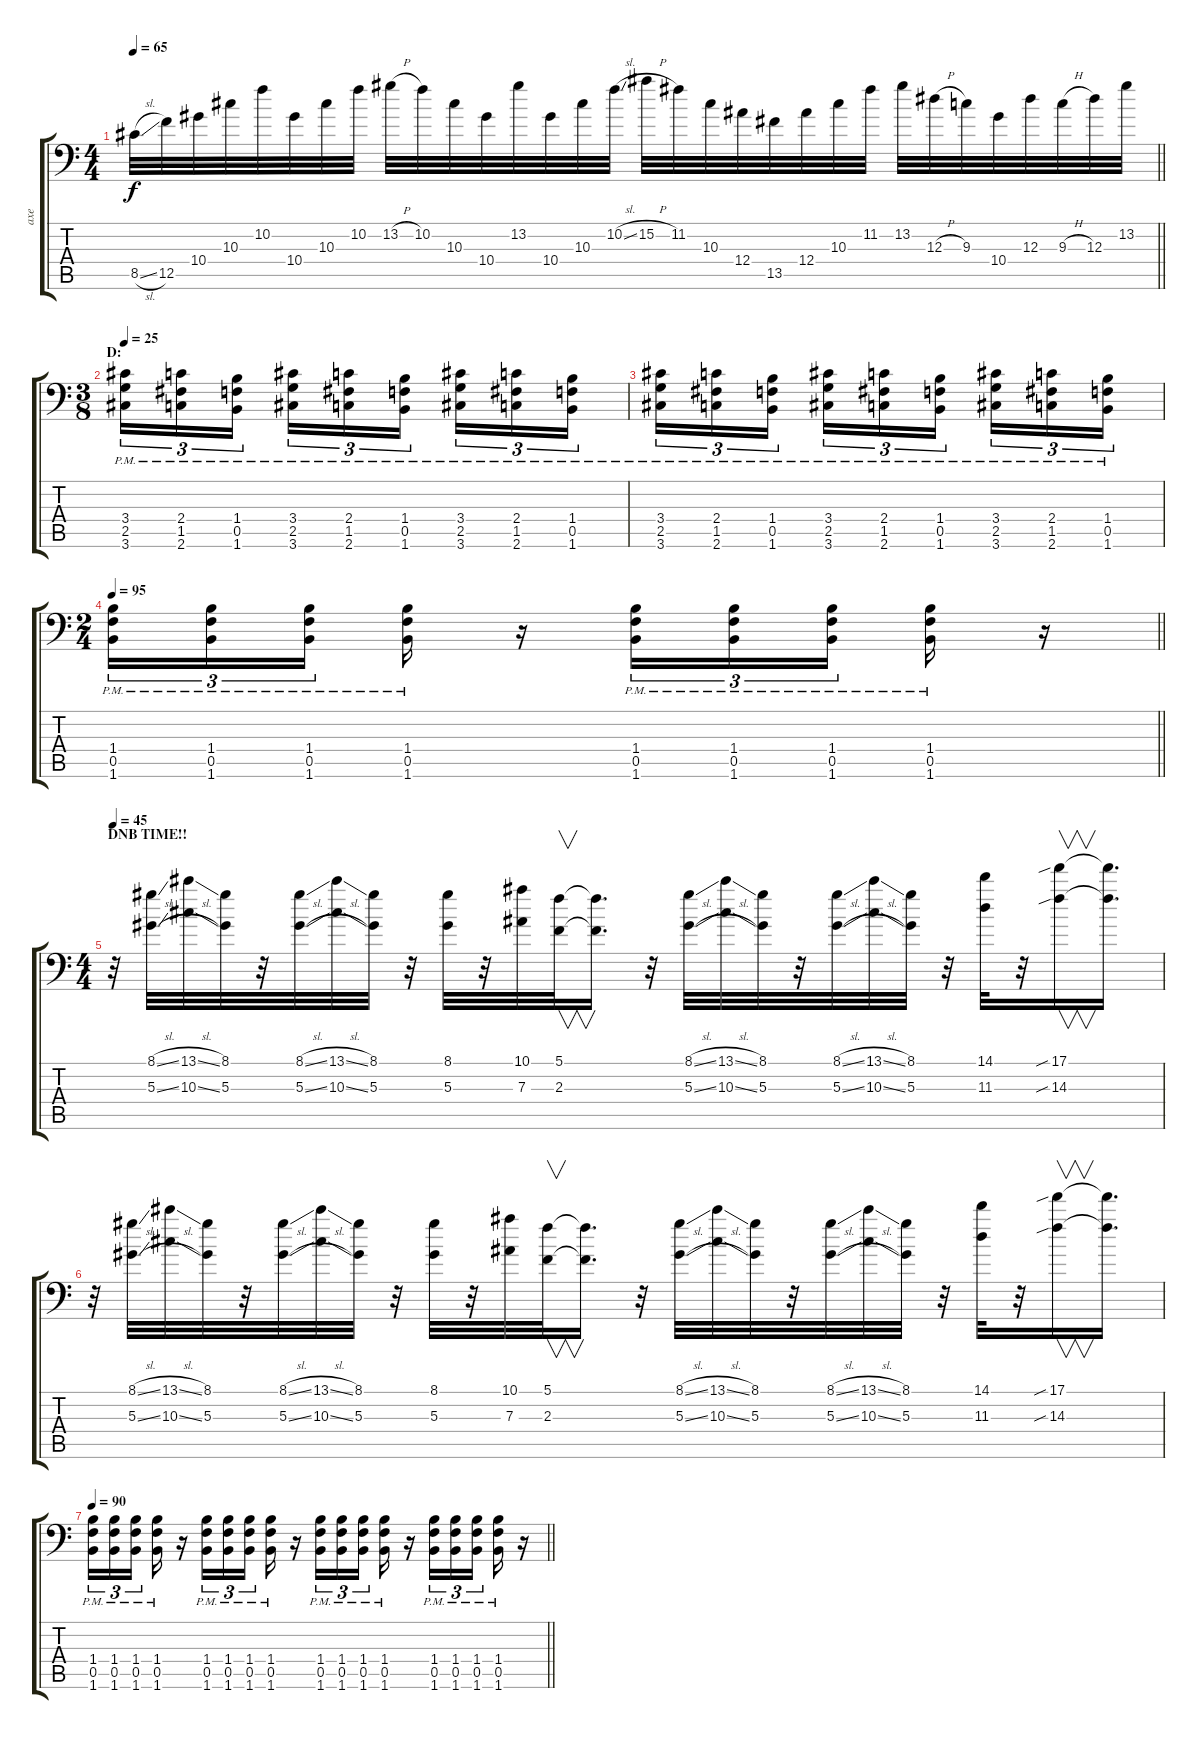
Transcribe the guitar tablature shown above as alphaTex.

\track ("axe" "axe") {instrument distortionguitar}
\staff {score tabs}
\tuning (C4 G3 Eb3 Bb2 F2 Bb1) {hide}
\ts (4 4)
\tempo 65
\clef f4
\barLineRight lightlight
\ks c
8.5{sl}.32{dy f volume 10 instrument electricguitarclean} 12.5.32 10.4.32 10.3.32 10.2.32 10.4.32 10.3.32 10.2.32 13.2{h}.32 10.2.32 10.3.32 10.4.32 13.2.32 10.4.32 10.3.32 10.2{sl}.32 15.2{h}.32 11.2.32 10.3.32 12.4.32 13.5.32 12.4.32 10.3.32 11.2.32 13.2.32 12.3{h}.32 9.3.32 10.4.32 12.3.32 9.3{h}.32 12.3.32 13.2.32 |
\ts (3 8)
\section ("" "D:")
\tempo 25
(3.4{pm} 2.5{pm} 3.6{pm}).16{tu (3 2) volume 13 instrument distortionguitar} (2.4{pm} 1.5{pm} 2.6{pm}).16{tu (3 2)} (1.4{pm} 0.5{pm} 1.6{pm}).16{tu (3 2)} (3.4{pm} 2.5{pm} 3.6{pm}).16{tu (3 2)} (2.4{pm} 1.5{pm} 2.6{pm}).16{tu (3 2)} (1.4{pm} 0.5{pm} 1.6{pm}).16{tu (3 2)} (3.4{pm} 2.5{pm} 3.6{pm}).16{tu (3 2)} (2.4{pm} 1.5{pm} 2.6{pm}).16{tu (3 2)} (1.4{pm} 0.5{pm} 1.6{pm}).16{tu (3 2)} |
(3.4{pm} 2.5{pm} 3.6{pm}).16{tu (3 2)} (2.4{pm} 1.5{pm} 2.6{pm}).16{tu (3 2)} (1.4{pm} 0.5{pm} 1.6{pm}).16{tu (3 2)} (3.4{pm} 2.5{pm} 3.6{pm}).16{tu (3 2)} (2.4{pm} 1.5{pm} 2.6{pm}).16{tu (3 2)} (1.4{pm} 0.5{pm} 1.6{pm}).16{tu (3 2)} (3.4{pm} 2.5{pm} 3.6{pm}).16{tu (3 2)} (2.4{pm} 1.5{pm} 2.6{pm}).16{tu (3 2)} (1.4{pm} 0.5{pm} 1.6{pm}).16{tu (3 2)} |
\ts (2 4)
\tempo 95
\barLineRight lightlight
(1.4{pm} 0.5{pm} 1.6{pm}).16{tu (3 2)} (1.4 0.5{pm} 1.6{pm}).16{tu (3 2)} (1.4{pm} 0.5{pm} 1.6{pm}).16{tu (3 2) beam splitsecondary} (1.4{pm} 0.5{pm} 1.6{pm}).16 r.16 (1.4{pm} 0.5{pm} 1.6{pm}).16{tu (3 2)} (1.4{pm} 0.5{pm} 1.6{pm}).16{tu (3 2)} (1.4{pm} 0.5{pm} 1.6{pm}).16{tu (3 2) beam splitsecondary} (1.4{pm} 0.5{pm} 1.6{pm}).16 r.16 |
\ts (4 4)
\section ("" "DNB TIME!!")
\tempo 45
r.32{volume 9 instrument lead2sawtooth} (8.1{sl} 5.3{sl}).32 (13.1{sl} 10.3{sl}).32 (8.1 5.3).32 r.32 (8.1{sl} 5.3{sl}).32 (13.1{sl} 10.3{sl}).32 (8.1 5.3).32 r.32 (8.1 5.3).32 r.32 (10.1 7.3).32 (5.1 2.3).32{v} (5.1{t} 2.3{t}).16{d} r.32 (8.1{sl} 5.3{sl}).32 (13.1{sl} 10.3{sl}).32 (8.1 5.3).32 r.32 (8.1{sl} 5.3{sl}).32 (13.1{sl} 10.3{sl}).32 (8.1 5.3).32 r.32 (14.1 11.3).32 r.32 (17.1{sib} 14.3{sib}).16{v} (17.1{t} 14.3{t}).16{d} |
r.32 (8.1{sl} 5.3{sl}).32 (13.1{sl} 10.3{sl}).32 (8.1 5.3).32 r.32 (8.1{sl} 5.3{sl}).32 (13.1{sl} 10.3{sl}).32 (8.1 5.3).32 r.32 (8.1 5.3).32 r.32 (10.1 7.3).32 (5.1 2.3).32{v} (5.1{t} 2.3{t}).16{d} r.32 (8.1{sl} 5.3{sl}).32 (13.1{sl} 10.3{sl}).32 (8.1 5.3).32 r.32 (8.1{sl} 5.3{sl}).32 (13.1{sl} 10.3{sl}).32 (8.1 5.3).32 r.32 (14.1 11.3).32 r.32 (17.1{sib} 14.3{sib}).16{v} (17.1{t} 14.3{t}).16{d} |
\tempo 90
\barLineRight lightlight
(1.4{pm} 0.5{pm} 1.6{pm}).16{tu (3 2) volume 13 instrument distortionguitar} (1.4{pm} 0.5{pm} 1.6{pm}).16{tu (3 2)} (1.4{pm} 0.5{pm} 1.6{pm}).16{tu (3 2) beam splitsecondary} (1.4{pm} 0.5{pm} 1.6{pm}).16 r.16 (1.4{pm} 0.5{pm} 1.6{pm}).16{tu (3 2)} (1.4{pm} 0.5{pm} 1.6{pm}).16{tu (3 2)} (1.4 0.5{pm} 1.6{pm}).16{tu (3 2) beam splitsecondary} (1.4 0.5{pm} 1.6{pm}).16 r.16 (1.4 0.5{pm} 1.6{pm}).16{tu (3 2)} (1.4{pm} 0.5{pm} 1.6{pm}).16{tu (3 2)} (1.4{pm} 0.5{pm} 1.6{pm}).16{tu (3 2) beam splitsecondary} (1.4{pm} 0.5{pm} 1.6{pm}).16 r.16 (1.4 0.5{pm} 1.6{pm}).16{tu (3 2)} (1.4{pm} 0.5{pm} 1.6{pm}).16{tu (3 2)} (1.4{pm} 0.5{pm} 1.6{pm}).16{tu (3 2) beam splitsecondary} (1.4{pm} 0.5{pm} 1.6{pm}).16 r.16
